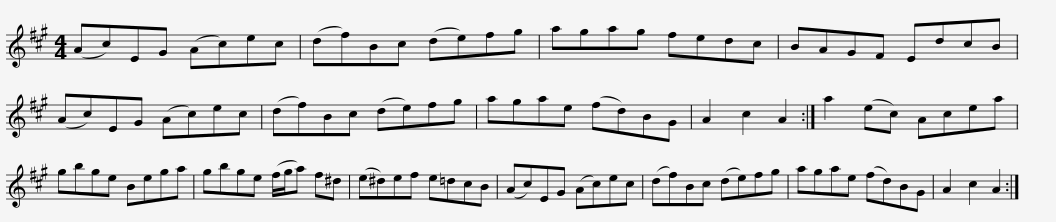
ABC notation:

X:1
L:1/8
M:4/4
I:linebreak $
K:A
V:1 treble
V:1
 (Ac)EG (Ac)ec | (df)Bc (de)fg | agag fedc | BAGF EdcB | (Ac)EG (Ac)ec |$ %5
 (df)Bc (de)fg | agae (fd)BG | A2 c2 A2 :| a2 (ec) Acea | gbge Bega |$ %10
 gbge (f/g/a) f^d | (e^d)ef e=dcB | (Ac)EG (Ac)ec | (df)Bc (de)fg | agae (fd)BG |$ %15
 A2 c2 A2 :| %16
